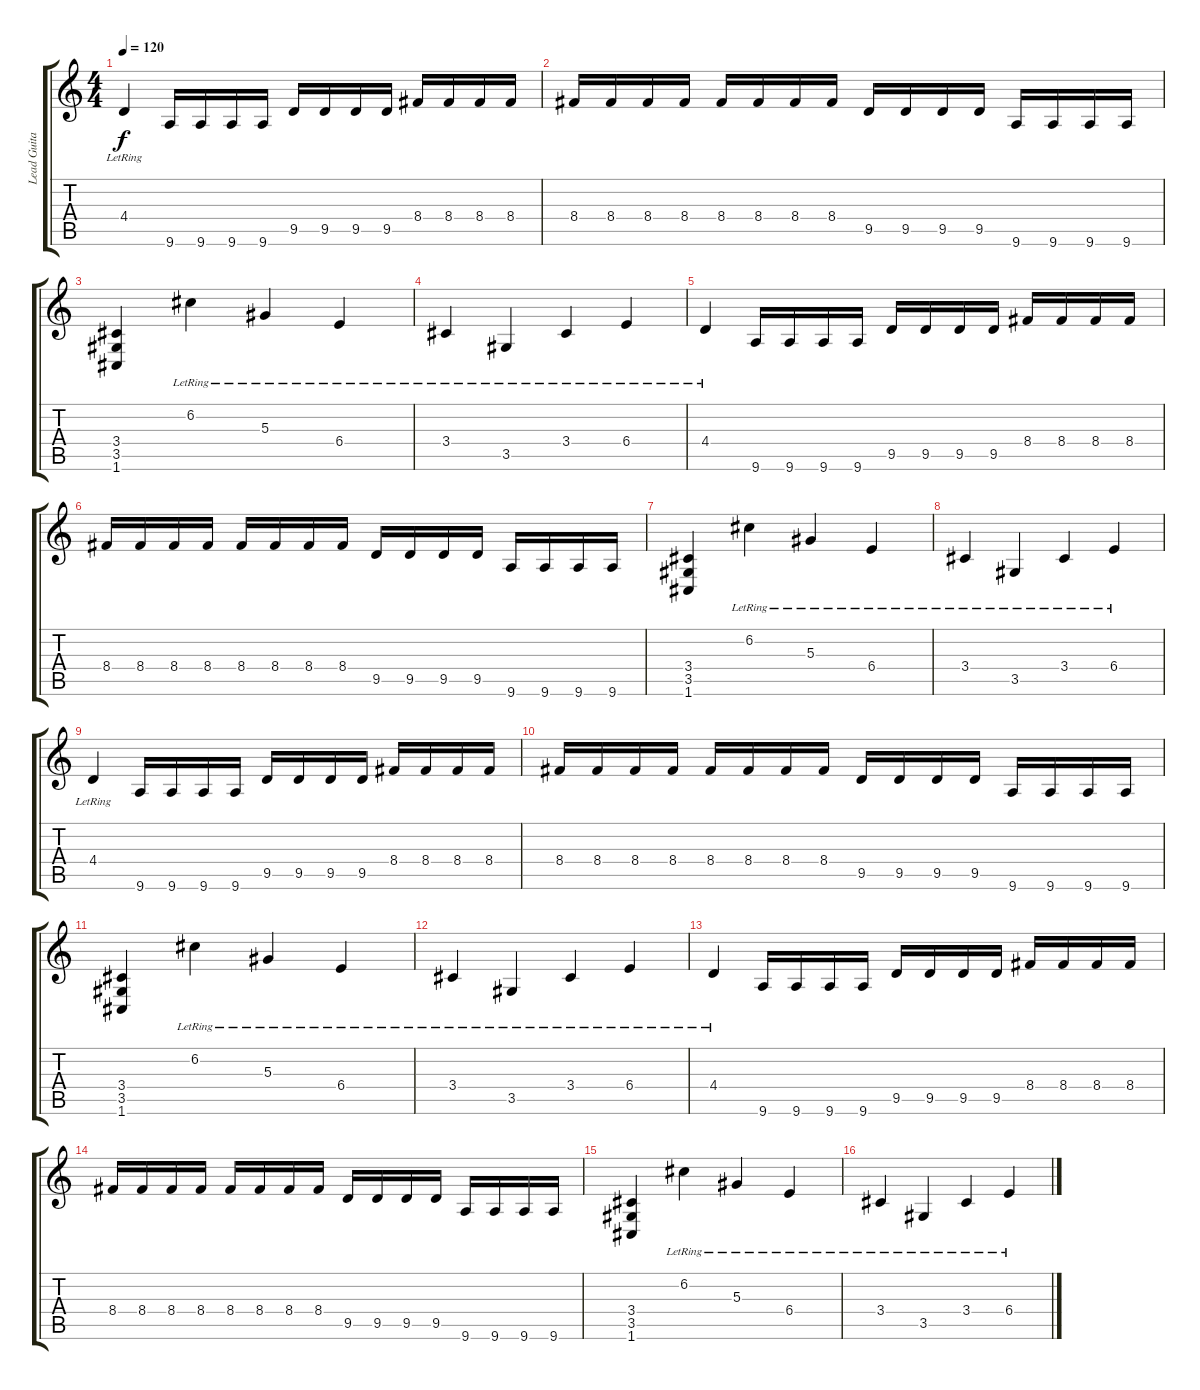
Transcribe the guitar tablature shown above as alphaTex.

\track ("Lead Guitar" "Lead Guita") {instrument distortionguitar}
\staff {score tabs}
\tuning (C4 G3 Eb3 Bb2 F2 C2) {hide}
\ts (4 4)
\tempo 120
\clef g2
\ks c
4.4{lr}.4{dy f} 9.6.16 9.6.16 9.6.16 9.6.16 9.5.16 9.5.16 9.5.16 9.5.16 8.4.16 8.4.16 8.4.16 8.4.16 |
8.4.16 8.4.16 8.4.16 8.4.16 8.4.16 8.4.16 8.4.16 8.4.16 9.5.16 9.5.16 9.5.16 9.5.16 9.6.16 9.6.16 9.6.16 9.6.16 |
(3.4 3.5 1.6).4 6.2{lr}.4 5.3{lr}.4 6.4{lr}.4 |
3.4{lr}.4 3.5{lr}.4 3.4{lr}.4 6.4{lr}.4 |
4.4{lr}.4 9.6.16 9.6.16 9.6.16 9.6.16 9.5.16 9.5.16 9.5.16 9.5.16 8.4.16 8.4.16 8.4.16 8.4.16 |
8.4.16 8.4.16 8.4.16 8.4.16 8.4.16 8.4.16 8.4.16 8.4.16 9.5.16 9.5.16 9.5.16 9.5.16 9.6.16 9.6.16 9.6.16 9.6.16 |
(3.4 3.5 1.6).4 6.2{lr}.4 5.3{lr}.4 6.4{lr}.4 |
3.4{lr}.4 3.5{lr}.4 3.4{lr}.4 6.4{lr}.4 |
4.4{lr}.4 9.6.16 9.6.16 9.6.16 9.6.16 9.5.16 9.5.16 9.5.16 9.5.16 8.4.16 8.4.16 8.4.16 8.4.16 |
8.4.16 8.4.16 8.4.16 8.4.16 8.4.16 8.4.16 8.4.16 8.4.16 9.5.16 9.5.16 9.5.16 9.5.16 9.6.16 9.6.16 9.6.16 9.6.16 |
(3.4 3.5 1.6).4 6.2{lr}.4 5.3{lr}.4 6.4{lr}.4 |
3.4{lr}.4 3.5{lr}.4 3.4{lr}.4 6.4{lr}.4 |
4.4{lr}.4 9.6.16 9.6.16 9.6.16 9.6.16 9.5.16 9.5.16 9.5.16 9.5.16 8.4.16 8.4.16 8.4.16 8.4.16 |
8.4.16 8.4.16 8.4.16 8.4.16 8.4.16 8.4.16 8.4.16 8.4.16 9.5.16 9.5.16 9.5.16 9.5.16 9.6.16 9.6.16 9.6.16 9.6.16 |
(3.4 3.5 1.6).4 6.2{lr}.4 5.3{lr}.4 6.4{lr}.4 |
3.4{lr}.4 3.5{lr}.4 3.4{lr}.4 6.4{lr}.4
